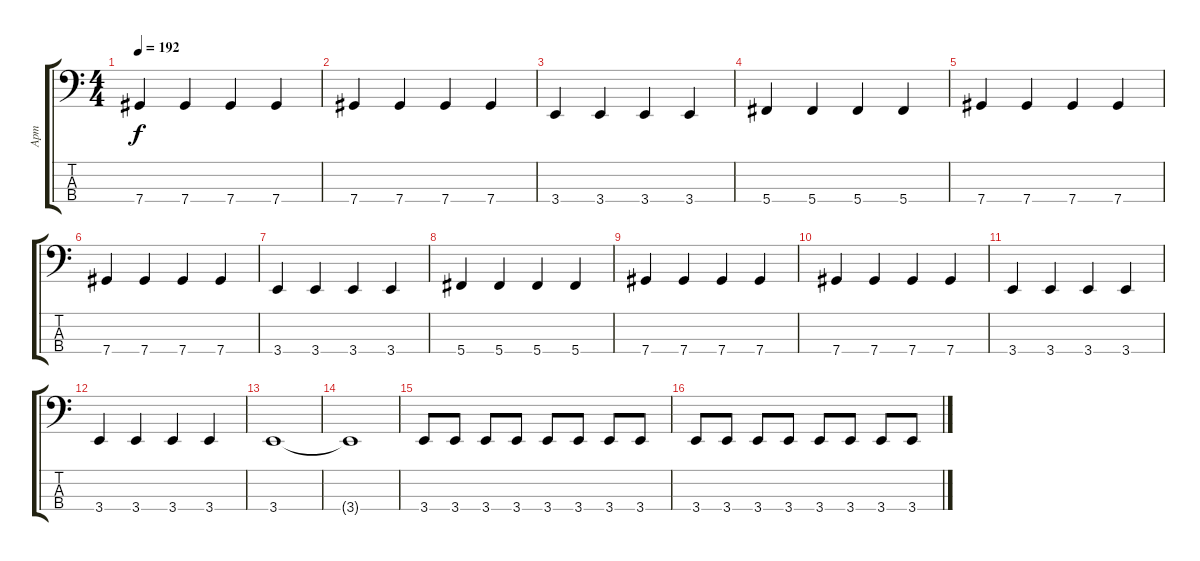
\track ("Aрт" "Aрт") {instrument electricbasspick}
\staff {score tabs}
\tuning (Gb2 Db2 Ab1 Db1) {hide}
\ts (4 4)
\tempo 192
\clef f4
\ks c
7.4.4{dy f instrument lead8bassandlead} 7.4.4 7.4.4 7.4.4 |
7.4.4 7.4.4 7.4.4 7.4.4 |
3.4.4 3.4.4 3.4.4 3.4.4 |
5.4.4 5.4.4 5.4.4 5.4.4 |
7.4.4{instrument lead8bassandlead} 7.4.4 7.4.4 7.4.4 |
7.4.4 7.4.4 7.4.4 7.4.4 |
3.4.4 3.4.4 3.4.4 3.4.4 |
5.4.4 5.4.4 5.4.4 5.4.4 |
7.4.4{instrument lead8bassandlead} 7.4.4 7.4.4 7.4.4 |
7.4.4 7.4.4 7.4.4 7.4.4 |
3.4.4 3.4.4 3.4.4 3.4.4 |
3.4.4 3.4.4 3.4.4 3.4.4 |
3.4.1 |
3.4{t}.1 |
3.4.8 3.4.8 3.4.8 3.4.8 3.4.8 3.4.8 3.4.8 3.4.8 |
3.4.8 3.4.8 3.4.8 3.4.8 3.4.8 3.4.8 3.4.8 3.4.8
